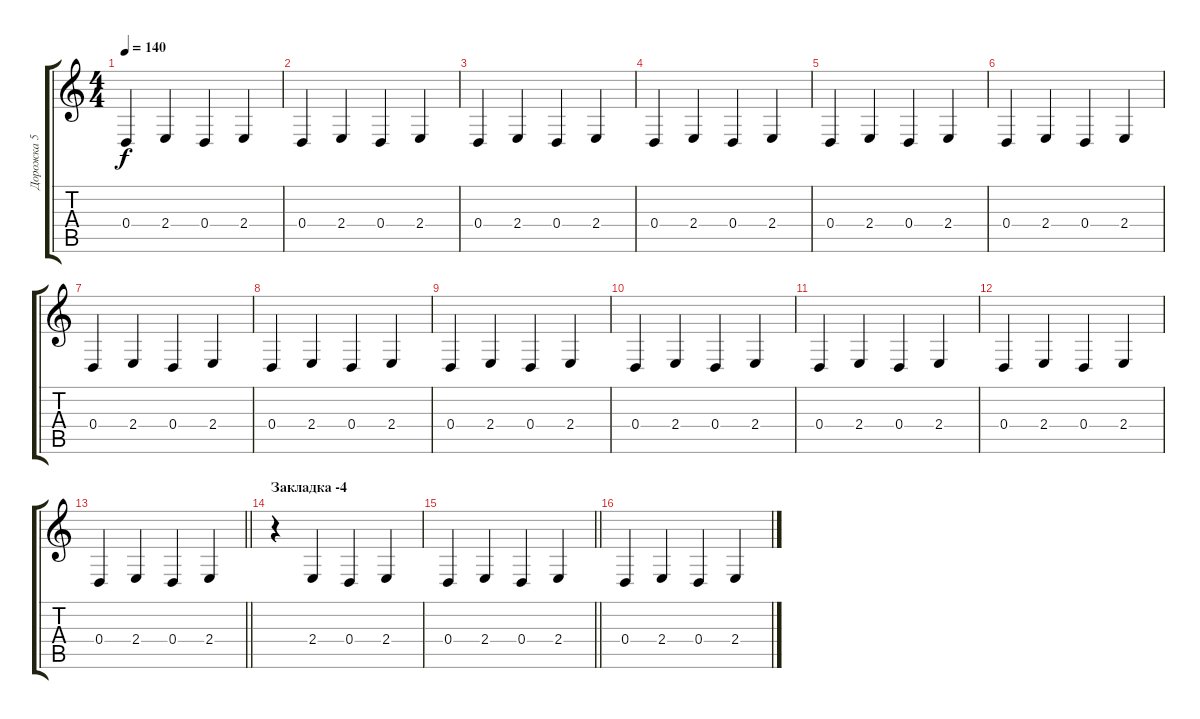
\track ("Дорожка 5" "Дорожка 5") {instrument taikodrum}
\staff {score tabs}
\tuning (E4 B3 G3 D3 A2 E2) {hide}
\ts (4 4)
\tempo 140
\clef g2
\ks c
0.4.4{dy f} 2.4.4 0.4.4 2.4.4 |
0.4.4 2.4.4 0.4.4 2.4.4 |
0.4.4 2.4.4 0.4.4 2.4.4 |
0.4.4 2.4.4 0.4.4 2.4.4 |
0.4.4 2.4.4 0.4.4 2.4.4 |
0.4.4 2.4.4 0.4.4 2.4.4 |
0.4.4 2.4.4 0.4.4 2.4.4 |
0.4.4 2.4.4 0.4.4 2.4.4 |
0.4.4 2.4.4 0.4.4 2.4.4 |
0.4.4 2.4.4 0.4.4 2.4.4 |
0.4.4 2.4.4 0.4.4 2.4.4 |
0.4.4 2.4.4 0.4.4 2.4.4 |
\barLineRight lightlight
0.4.4 2.4.4 0.4.4 2.4.4 |
\section ("" "Закладка -4")
r.4 2.4.4 0.4.4 2.4.4 |
\barLineRight lightlight
0.4.4 2.4.4 0.4.4 2.4.4 |
0.4.4 2.4.4 0.4.4 2.4.4
